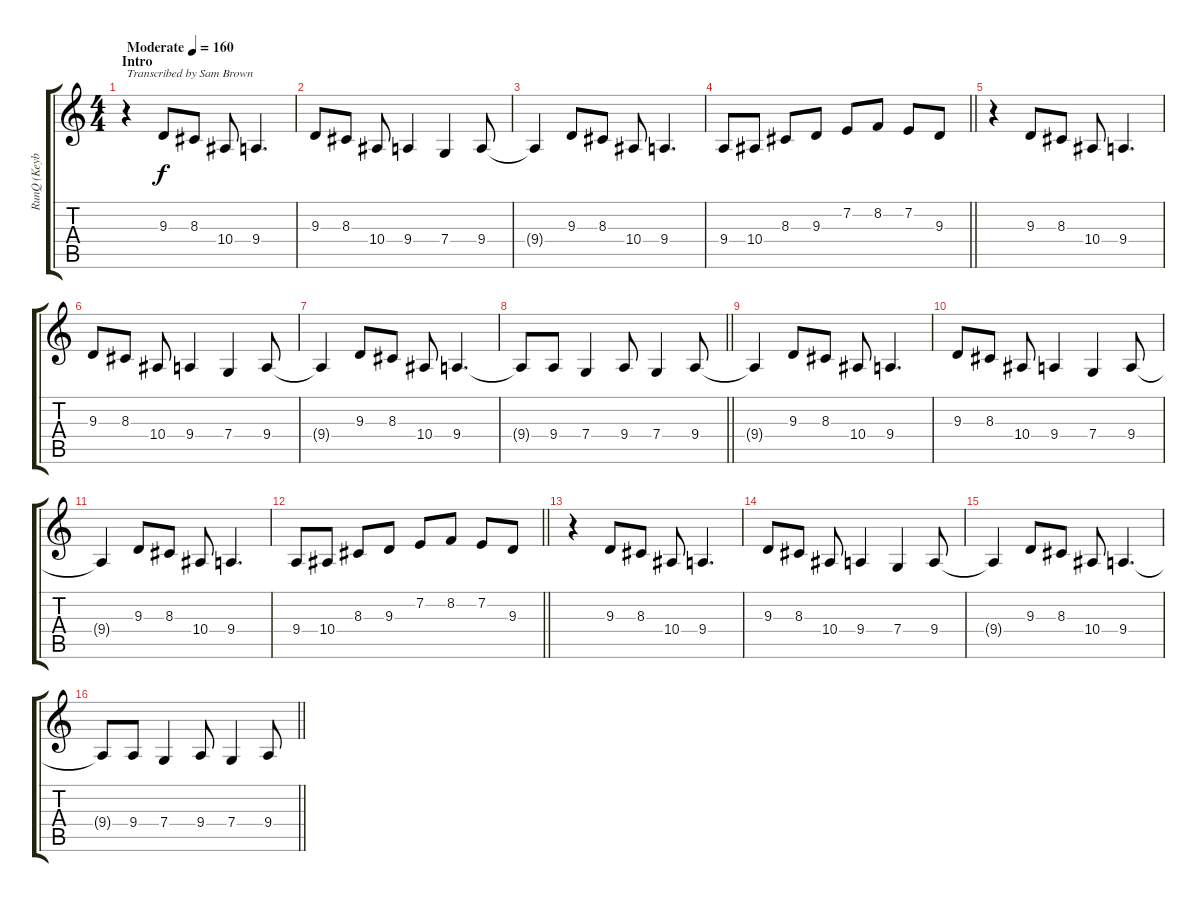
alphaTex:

\track ("RunQ (Keyboard)" "RunQ (Keyb") {instrument koto}
\staff {score tabs}
\tuning (D4 A3 F3 C3 G2 C2) {hide}
\ts (4 4)
\section ("" "Intro")
\tempo (160 "Moderate")
\clef g2
\ks c
r.4{txt "Transcribed by Sam Brown" dy f instrument koto} 9.3.8 8.3.8 10.4.8 9.4.4{d} |
9.3.8 8.3.8 10.4.8 9.4.4 7.4.4 9.4.8 |
9.4{t}.4 9.3.8 8.3.8 10.4.8 9.4.4{d} |
\barLineRight lightlight
9.4.8 10.4.8 8.3.8 9.3.8 7.2.8 8.2.8 7.2.8 9.3.8 |
\section ("" "")
r.4 9.3.8 8.3.8 10.4.8 9.4.4{d} |
9.3.8 8.3.8 10.4.8 9.4.4 7.4.4 9.4.8 |
9.4{t}.4 9.3.8 8.3.8 10.4.8 9.4.4{d} |
\barLineRight lightlight
9.4{t}.8 9.4.8 7.4.4 9.4.8 7.4.4 9.4.8 |
\section ("" "")
9.4{t}.4 9.3.8 8.3.8 10.4.8 9.4.4{d} |
9.3.8 8.3.8 10.4.8 9.4.4 7.4.4 9.4.8 |
9.4{t}.4 9.3.8 8.3.8 10.4.8 9.4.4{d} |
\barLineRight lightlight
9.4.8 10.4.8 8.3.8 9.3.8 7.2.8 8.2.8 7.2.8 9.3.8 |
\section ("" "")
r.4 9.3.8 8.3.8 10.4.8 9.4.4{d} |
9.3.8 8.3.8 10.4.8 9.4.4 7.4.4 9.4.8 |
9.4{t}.4 9.3.8 8.3.8 10.4.8 9.4.4{d} |
\barLineRight lightlight
9.4{t}.8 9.4.8 7.4.4 9.4.8 7.4.4 9.4.8
